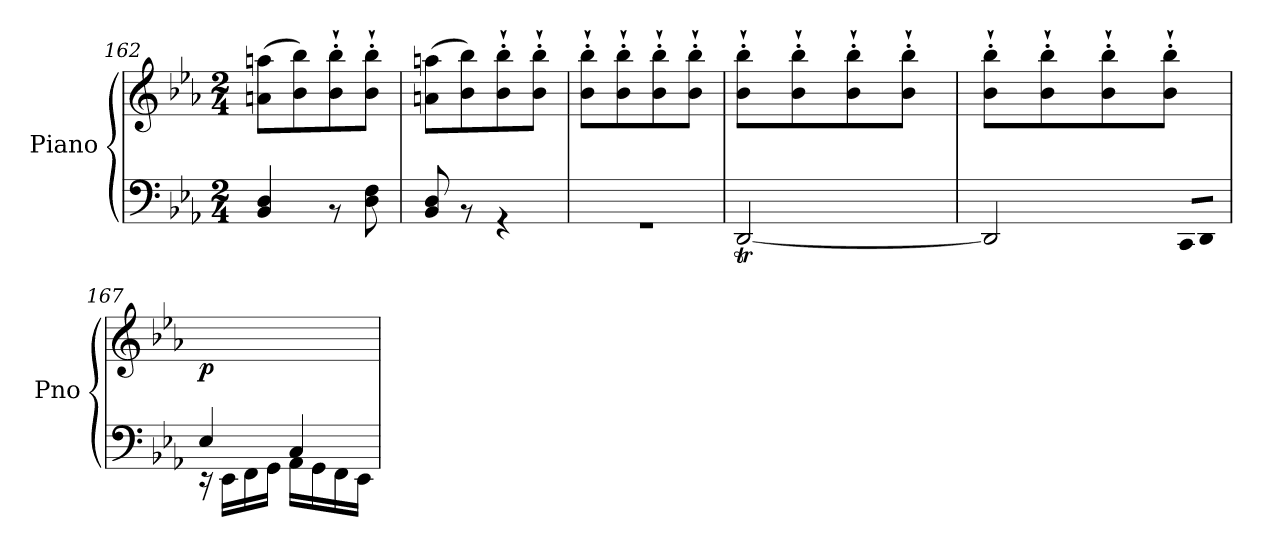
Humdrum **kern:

**kern	**kern	**dynam
*part1	*part1	*part1
*staff2	*staff1	*staff1/2
*I"Piano	*	*
*I'Pno	*	*
*clefF4	*clefG2	*
*k[b-e-a-]	*k[b-e-a-]	*
*M2/4	*M2/4	*
=162	=162	=162
*^	*	*
2ryy	4BB-/ 4D/	(>8an\ 8aan\L	.
.	.	8b-\ 8bb-\)	.
.	8r	8b-\'` 8bb-\'`	.
.	8D\ 8F\	8b-\'` 8bb-\'`J	.
=163	=163	=163	=163
!	!	!	!LO:DY:b
2ryy	8BB-/ 8D/	(>8an\ 8aan\L	other-dynamics
.	8r	8b-\ 8bb-\)	.
.	4r	8b-\'` 8bb-\'`	.
.	.	8b-\'` 8bb-\'`J	.
=164	=164	=164	=164
2ryy	2r	8b-\'` 8bb-\'`L	.
.	.	8b-\'` 8bb-\'`	.
.	.	8b-\'` 8bb-\'`	.
.	.	8b-\'` 8bb-\'`J	.
!!LO:LB:g=z
=165	=165	=165	=165
*	*^	*	*
*	*	*Xtuplet	*	*
!	!	!	!	!LO:DY:b
2ryy	[2DDt/	20ryy	8b-\'` 8bb-\'`L	other-dynamics
.	.	20EE-LLyy	.	.
.	.	20DDyy	.	.
.	.	.	8b-\'` 8bb-\'`	.
.	.	20EE-yy	.	.
.	.	20DDJJyy	.	.
.	.	20EE-LLyy	8b-\'` 8bb-\'`	.
.	.	20DDyy	.	.
.	.	20EE-yy	.	.
.	.	.	8b-\'` 8bb-\'`J	.
.	.	20DDyy	.	.
.	.	20EE-JJyy	.	.
!!LO:LB:g=z
=166	=166	=166	=166	=166
!	!	!LO:N:vis=16	!	!
2ryy	2DD/]	640%29DDLLyy	8b-\'` 8bb-\'`L	.
!	!	!LO:N:vis=16	!	!
.	.	640%29EE-yy	.	.
!	!	!LO:N:vis=16	!	!
.	.	640%29DDyy	.	.
.	.	.	8b-\'` 8bb-\'`	.
!	!	!LO:N:vis=16	!	!
.	.	640%29EE-yy	.	.
!	!	!LO:N:vis=16	!	!
.	.	640%29DDyy	.	.
!	!	!LO:N:vis=16	!	!
.	.	640%29EE-yy	.	.
.	.	.	8b-\'` 8bb-\'`	.
!	!	!LO:N:vis=16	!	!
.	.	640%29DDyy	.	.
!	!	!LO:N:vis=16	!	!
.	.	640%29EE-yy	.	.
!	!	!LO:N:vis=16	!	!
.	.	640%29DDJJyy	.	.
.	.	.	8b-\'` 8bb-\'`J	.
!	!	!LO:N:vis=16	!	!
.	.	640%29CC/LL	.	.
!	!	!LO:N:vis=16	!	!
.	.	640%29DD/JJ	.	.
.	.	640%11ryy	.	.
64ryy	64ryy	.	64ryy	.
=167	=167	=167	=167	=167
!	!	!	!	!LO:DY:b
4E-/	2ryy	16rEE	2ryy	p
.	.	16EE-\LL	.	.
.	.	16FF\	.	.
.	.	16GG\JJ	.	.
4C/	.	16AA-\LL	.	.
.	.	16GG\	.	.
.	.	16FF\	.	.
.	.	16EE-\JJ	.	.
*v	*v	*v	*	*
=	=	=
*-	*-	*-
